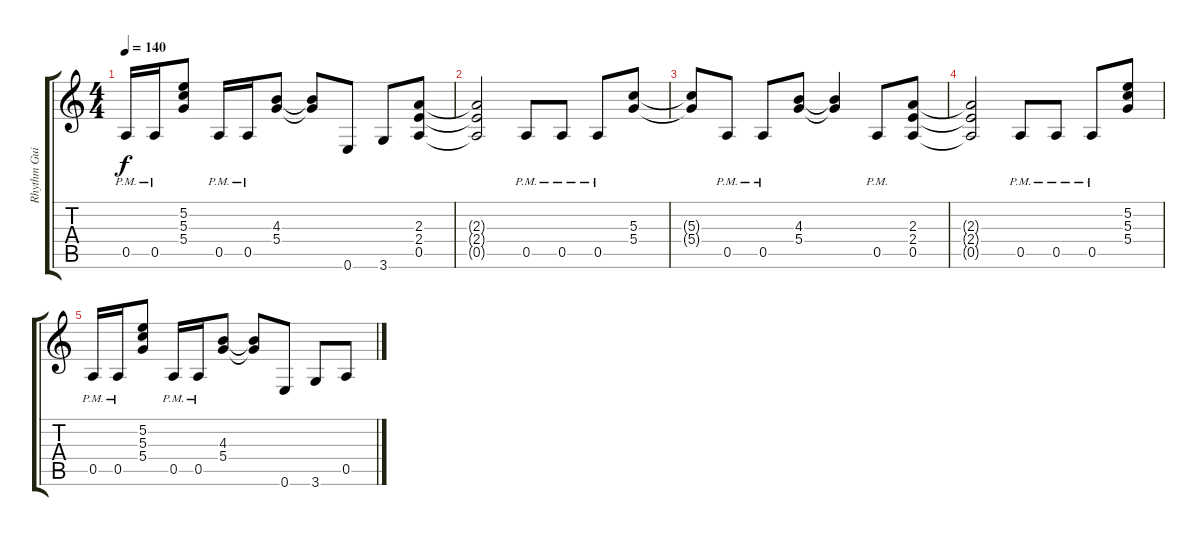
\track ("Rhythm Guitar" "Rhythm Gui") {instrument overdrivenguitar}
\staff {score tabs}
\tuning (E4 B3 G3 D3 A2 E2) {hide}
\ts (4 4)
\tempo 140
\clef g2
\ks c
0.5{pm}.16{dy f} 0.5{pm}.16 (5.2 5.3 5.4).8 0.5{pm}.16 0.5{pm}.16 (4.3 5.4).8 (4.3{t} 5.4{t}).8 0.6.8 3.6.8 (2.3 2.4 0.5).8 |
(2.3{t} 2.4{t} 0.5{t}).2{volume 0} 0.5{pm}.8 0.5{pm}.8 0.5{pm}.8 (5.3 5.4).8 |
(5.3{t} 5.4{t}).8 0.5{pm}.8 0.5{pm}.8 (4.3 5.4).8 (4.3{t} 5.4{t}).4 0.5{pm}.8 (2.3 2.4 0.5).8 |
(2.3{t} 2.4{t} 0.5{t}).2 0.5{pm}.8 0.5{pm}.8 0.5{pm}.8 (5.2 5.3 5.4).8 |
0.5{pm}.16 0.5{pm}.16 (5.2 5.3 5.4).8 0.5{pm}.16 0.5{pm}.16 (4.3 5.4).8 (4.3{t} 5.4{t}).8 0.6.8 3.6.8 0.5.8
